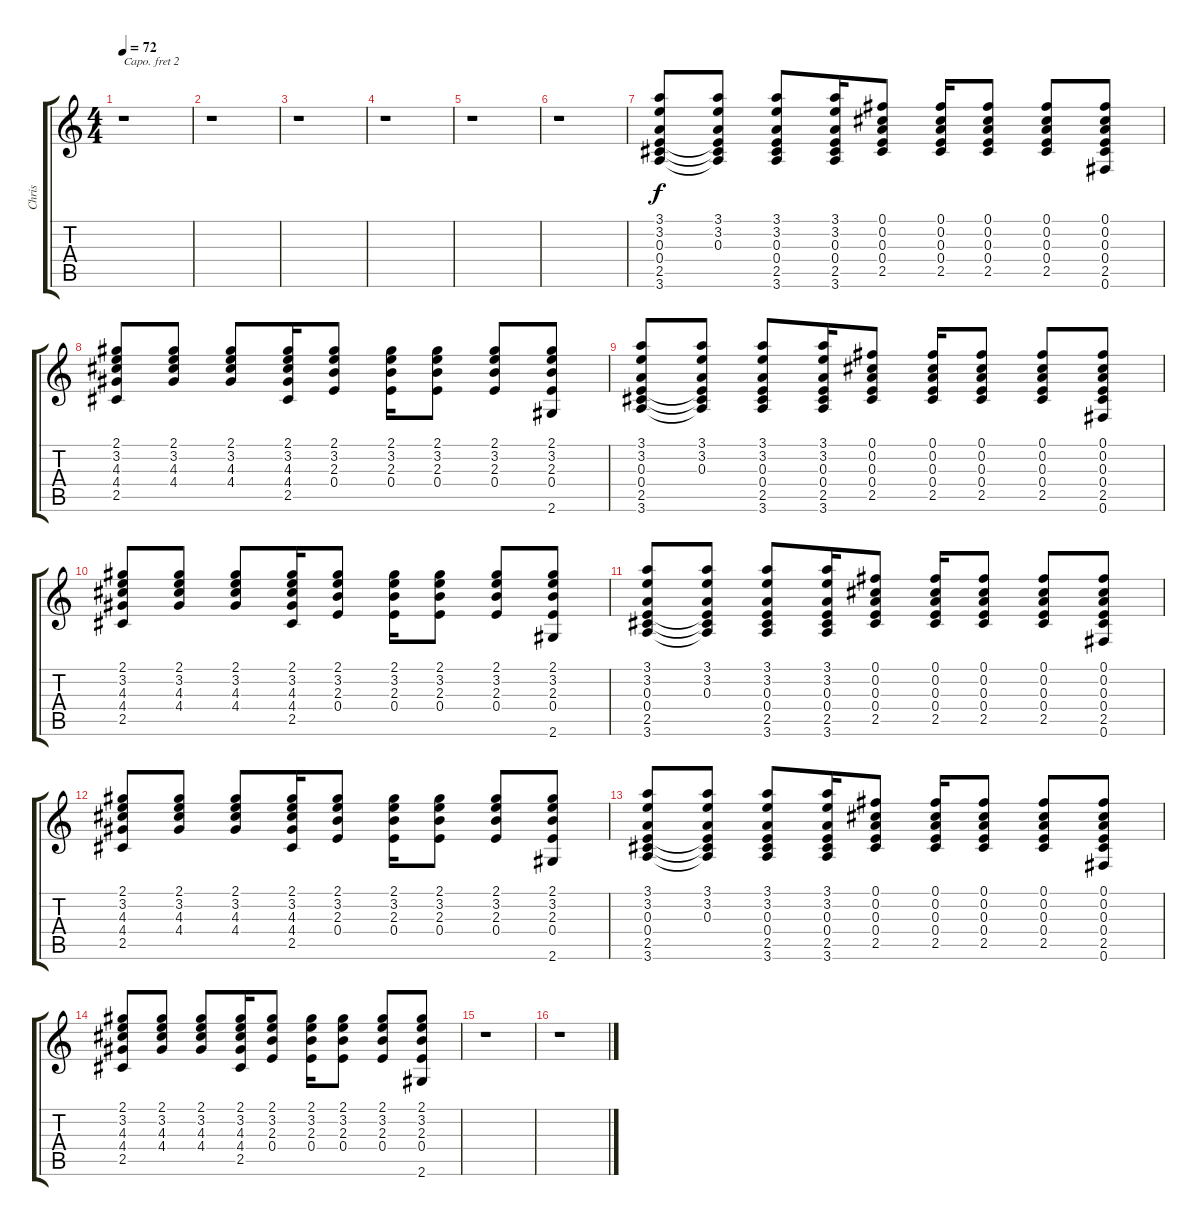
\track ("Chris" "Chris") {instrument acousticguitarsteel}
\staff {score tabs}
\capo 2
\tuning (E4 B3 G3 D3 A2 E2) {hide}
\ts (4 4)
\tempo 72
\clef g2
\ks c
r.1{dy f} |
r.1 |
r.1 |
r.1 |
r.1 |
r.1 |
(3.1 3.2 0.3 0.4 2.5 3.6).8 (3.1 3.2 0.3 0.4{t} 2.5{t} 3.6{t}).8 (3.1 3.2 0.3 0.4 2.5 3.6).8 (3.1 3.2 0.3 0.4 2.5 3.6).16 (0.1 0.2 0.3 0.4 2.5).8 (0.1 0.2 0.3 0.4 2.5).16 (0.1 0.2 0.3 0.4 2.5).8 (0.1 0.2 0.3 0.4 2.5).8 (0.1 0.2 0.3 0.4 2.5 0.6).8 |
(2.1 3.2 4.3 4.4 2.5).8 (2.1 3.2 4.3 4.4).8 (2.1 3.2 4.3 4.4).8 (2.1 3.2 4.3 4.4 2.5).16 (2.1 3.2 2.3 0.4).8 (2.1 3.2 2.3 0.4).16 (2.1 3.2 2.3 0.4).8 (2.1 3.2 2.3 0.4).8 (2.1 3.2 2.3 0.4 2.6).8 |
(3.1 3.2 0.3 0.4 2.5 3.6).8 (3.1 3.2 0.3 0.4{t} 2.5{t} 3.6{t}).8 (3.1 3.2 0.3 0.4 2.5 3.6).8 (3.1 3.2 0.3 0.4 2.5 3.6).16 (0.1 0.2 0.3 0.4 2.5).8 (0.1 0.2 0.3 0.4 2.5).16 (0.1 0.2 0.3 0.4 2.5).8 (0.1 0.2 0.3 0.4 2.5).8 (0.1 0.2 0.3 0.4 2.5 0.6).8 |
(2.1 3.2 4.3 4.4 2.5).8 (2.1 3.2 4.3 4.4).8 (2.1 3.2 4.3 4.4).8 (2.1 3.2 4.3 4.4 2.5).16 (2.1 3.2 2.3 0.4).8 (2.1 3.2 2.3 0.4).16 (2.1 3.2 2.3 0.4).8 (2.1 3.2 2.3 0.4).8 (2.1 3.2 2.3 0.4 2.6).8 |
(3.1 3.2 0.3 0.4 2.5 3.6).8 (3.1 3.2 0.3 0.4{t} 2.5{t} 3.6{t}).8 (3.1 3.2 0.3 0.4 2.5 3.6).8 (3.1 3.2 0.3 0.4 2.5 3.6).16 (0.1 0.2 0.3 0.4 2.5).8 (0.1 0.2 0.3 0.4 2.5).16 (0.1 0.2 0.3 0.4 2.5).8 (0.1 0.2 0.3 0.4 2.5).8 (0.1 0.2 0.3 0.4 2.5 0.6).8 |
(2.1 3.2 4.3 4.4 2.5).8 (2.1 3.2 4.3 4.4).8 (2.1 3.2 4.3 4.4).8 (2.1 3.2 4.3 4.4 2.5).16 (2.1 3.2 2.3 0.4).8 (2.1 3.2 2.3 0.4).16 (2.1 3.2 2.3 0.4).8 (2.1 3.2 2.3 0.4).8 (2.1 3.2 2.3 0.4 2.6).8 |
(3.1 3.2 0.3 0.4 2.5 3.6).8 (3.1 3.2 0.3 0.4{t} 2.5{t} 3.6{t}).8 (3.1 3.2 0.3 0.4 2.5 3.6).8 (3.1 3.2 0.3 0.4 2.5 3.6).16 (0.1 0.2 0.3 0.4 2.5).8 (0.1 0.2 0.3 0.4 2.5).16 (0.1 0.2 0.3 0.4 2.5).8 (0.1 0.2 0.3 0.4 2.5).8 (0.1 0.2 0.3 0.4 2.5 0.6).8 |
(2.1 3.2 4.3 4.4 2.5).8 (2.1 3.2 4.3 4.4).8 (2.1 3.2 4.3 4.4).8 (2.1 3.2 4.3 4.4 2.5).16 (2.1 3.2 2.3 0.4).8 (2.1 3.2 2.3 0.4).16 (2.1 3.2 2.3 0.4).8 (2.1 3.2 2.3 0.4).8 (2.1 3.2 2.3 0.4 2.6).8 |
r.1 |
r.1
